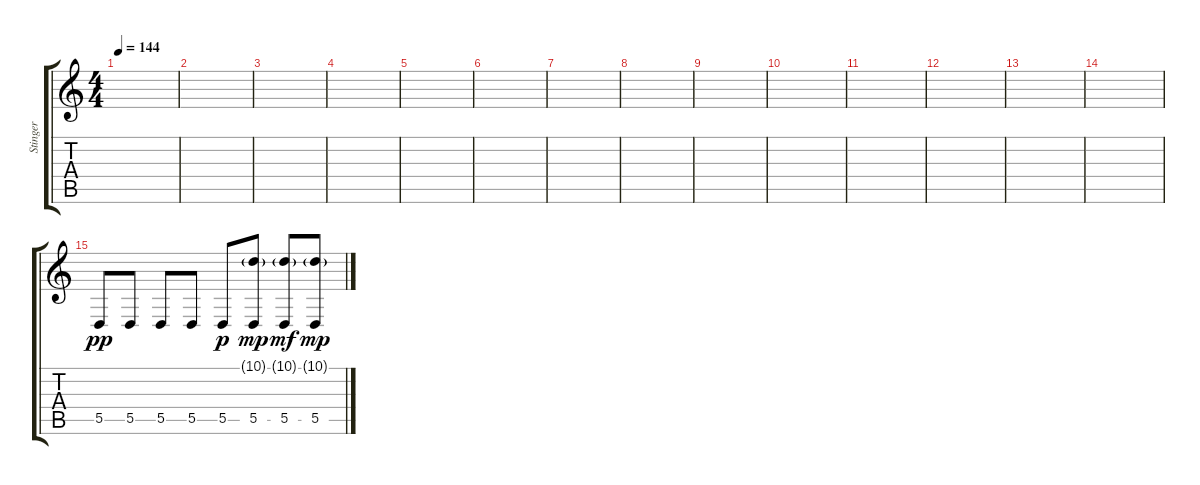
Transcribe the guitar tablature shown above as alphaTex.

\track ("Stinger" "Stinger") {instrument lead8bassandlead}
\staff {score tabs}
\tuning (E4 B3 G3 D3 A2 E2) {hide}
\ts (4 4)
\tempo 144
\clef g2
\ks c
|
|
|
|
|
|
|
|
|
|
|
|
|
|
5.5.8{dy pp volume 9 balance 8 instrument lead8bassandlead} 5.5.8 5.5.8 5.5.8 5.5.8{dy p} (10.1{g} 5.5).8{dy mp} (10.1{g} 5.5).8{dy mf} (10.1{g} 5.5).8{dy mp}
